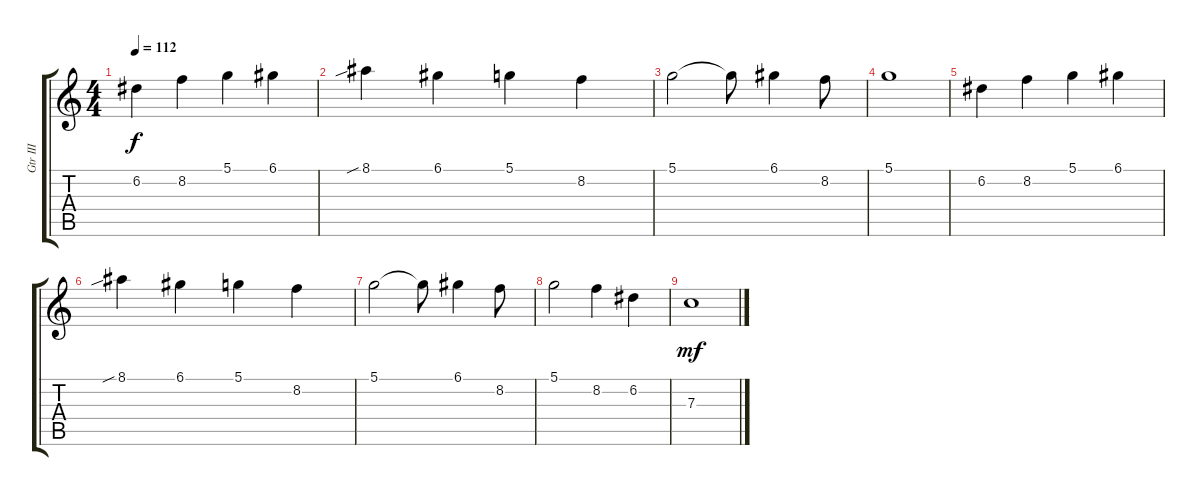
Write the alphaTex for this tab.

\track ("Gtr III" "Gtr III") {instrument overdrivenguitar}
\staff {score tabs}
\tuning (D4 A3 F3 C3 G2 C2) {hide}
\ts (4 4)
\tempo 112
\clef g2
\ks c
6.2.4{dy f} 8.2.4 5.1.4 6.1.4 |
8.1{sib}.4 6.1.4 5.1.4 8.2.4 |
5.1.2 5.1{t}.8 6.1.4 8.2.8 |
5.1.1 |
6.2.4 8.2.4 5.1.4 6.1.4 |
8.1{sib}.4 6.1.4 5.1.4 8.2.4 |
5.1.2 5.1{t}.8 6.1.4 8.2.8 |
5.1.2 8.2.4 6.2.4 |
7.3.1{dy mf}
